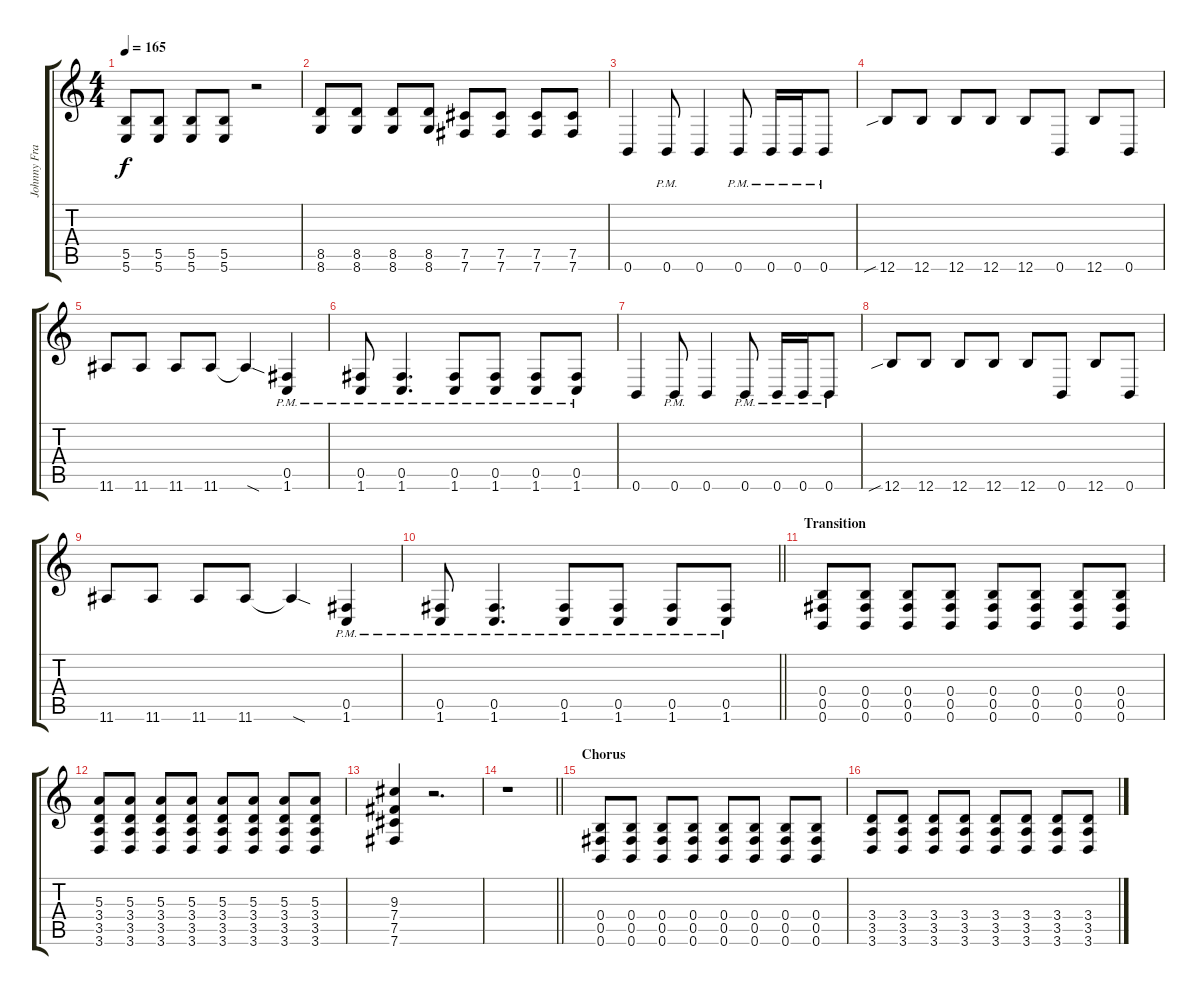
\track ("Johnny Franck" "Johnny Fra") {instrument distortionguitar}
\staff {score tabs}
\tuning (Db4 Ab3 E3 B2 Gb2 B1) {hide}
\ts (4 4)
\tempo 165
\clef g2
\ks c
(5.5 5.6).8{dy f} (5.5 5.6).8 (5.5 5.6).8 (5.5 5.6).8 r.2 |
(8.5 8.6).8 (8.5 8.6).8 (8.5 8.6).8 (8.5 8.6).8 (7.5 7.6).8 (7.5 7.6).8 (7.5 7.6).8 (7.5 7.6).8 |
0.6.4 0.6{pm}.8 0.6.4 0.6{pm}.8 0.6{pm}.16 0.6{pm}.16 0.6{pm}.8 |
12.6{sib}.8 12.6.8 12.6.8 12.6.8 12.6.8 0.6.8 12.6.8 0.6.8 |
11.6.8 11.6.8 11.6.8 11.6.8 11.6{sod t}.4 (0.5{pm} 1.6{pm}).4 |
(0.5{pm} 1.6{pm}).8 (0.5{pm} 1.6{pm}).4{d} (0.5{pm} 1.6{pm}).8 (0.5{pm} 1.6{pm}).8 (0.5{pm} 1.6{pm}).8 (0.5{pm} 1.6{pm}).8 |
0.6.4 0.6{pm}.8 0.6.4 0.6{pm}.8 0.6{pm}.16 0.6{pm}.16 0.6{pm}.8 |
12.6{sib}.8 12.6.8 12.6.8 12.6.8 12.6.8 0.6.8 12.6.8 0.6.8 |
11.6.8 11.6.8 11.6.8 11.6.8 11.6{sod t}.4 (0.5{pm} 1.6{pm}).4 |
\barLineRight lightlight
(0.5{pm} 1.6{pm}).8 (0.5{pm} 1.6{pm}).4{d} (0.5{pm} 1.6{pm}).8 (0.5{pm} 1.6{pm}).8 (0.5{pm} 1.6{pm}).8 (0.5{pm} 1.6{pm}).8 |
\section ("" "Transition")
(0.4 0.5 0.6).8 (0.4 0.5 0.6).8 (0.4 0.5 0.6).8 (0.4 0.5 0.6).8 (0.4 0.5 0.6).8 (0.4 0.5 0.6).8 (0.4 0.5 0.6).8 (0.4 0.5 0.6).8 |
(5.3 3.4 3.5 3.6).8 (5.3 3.4 3.5 3.6).8 (5.3 3.4 3.5 3.6).8 (5.3 3.4 3.5 3.6).8 (5.3 3.4 3.5 3.6).8 (5.3 3.4 3.5 3.6).8 (5.3 3.4 3.5 3.6).8 (5.3 3.4 3.5 3.6).8 |
(9.3 7.4 7.5 7.6).4 r.2{d} |
\barLineRight lightlight
r.1 |
\section ("" "Chorus")
(0.4 0.5 0.6).8 (0.4 0.5 0.6).8 (0.4 0.5 0.6).8 (0.4 0.5 0.6).8 (0.4 0.5 0.6).8 (0.4 0.5 0.6).8 (0.4 0.5 0.6).8 (0.4 0.5 0.6).8 |
(3.4 3.5 3.6).8 (3.4 3.5 3.6).8 (3.4 3.5 3.6).8 (3.4 3.5 3.6).8 (3.4 3.5 3.6).8 (3.4 3.5 3.6).8 (3.4 3.5 3.6).8 (3.4 3.5 3.6).8
